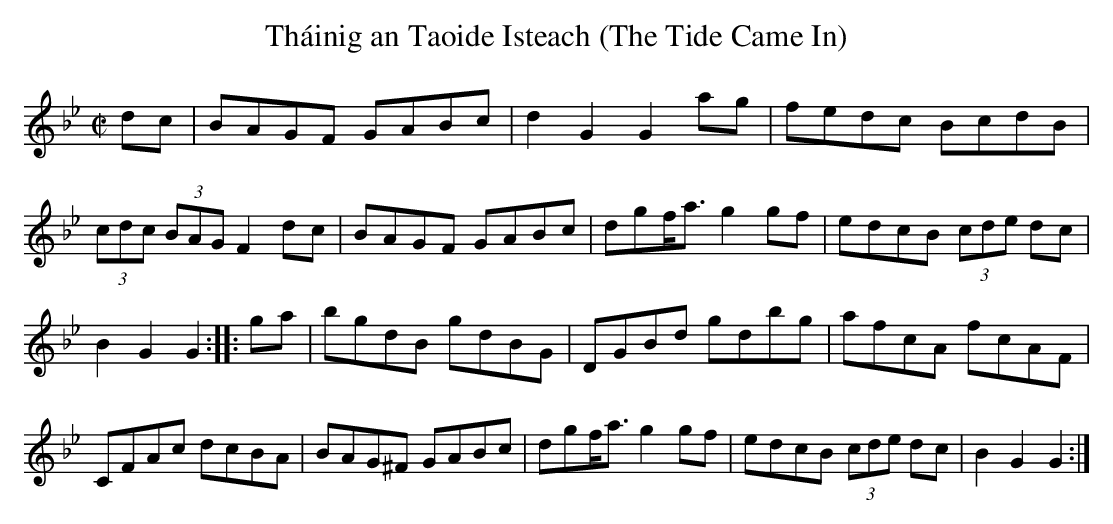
X:1
T:Th\'ainig an Taoide Isteach (The Tide Came In)
L:1/8
M:C|
K:GMin
dc|BAGF GABc|d2G2 G2ag|fedc BcdB|(3cdc (3BAG F2dc|\
BAGF GABc|dgf<a g2gf|edcB (3cde dc|B2G2 G2::ga|\
bgdB gdBG|DGBd gdbg|afcA fcAF|CFAc dcBA|\
BAG^F GABc|dgf<a g2gf|edcB (3cde dc|B2G2 G2:|
